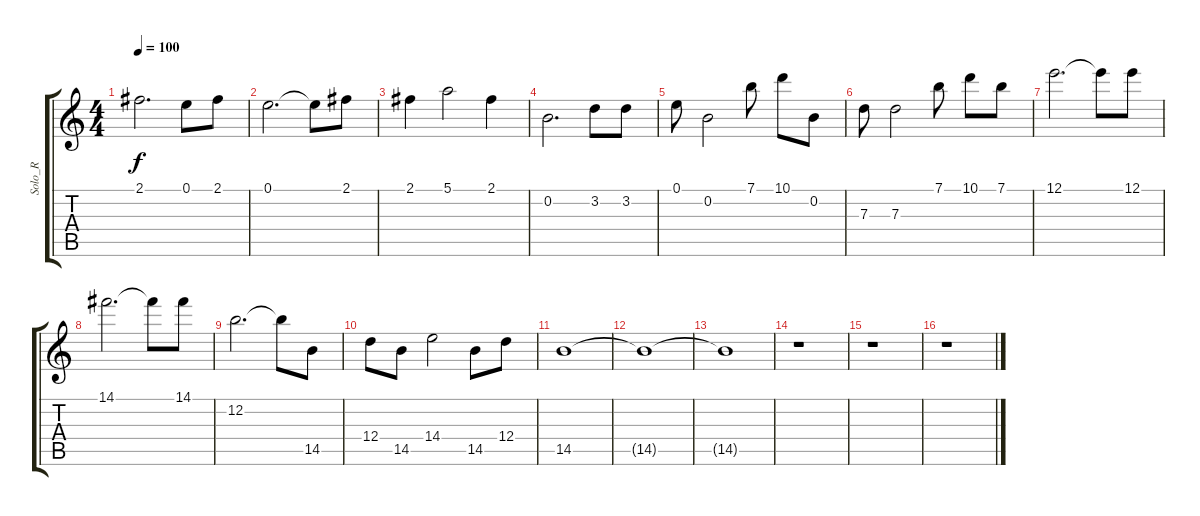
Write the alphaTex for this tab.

\track ("Solo_R" "Solo_R") {instrument overdrivenguitar}
\staff {score tabs}
\tuning (E4 B3 G3 D3 A2 E2) {hide}
\ts (4 4)
\tempo 100
\clef g2
\ks c
2.1.2{d dy f} 0.1.8 2.1.8 |
0.1.2{d} 0.1{t}.8 2.1.8 |
2.1.4 5.1.2 2.1.4 |
0.2.2{d} 3.2.8 3.2.8 |
0.1.8 0.2.2 7.1.8 10.1.8 0.2.8 |
7.3.8 7.3.2 7.1.8 10.1.8 7.1.8 |
12.1.2{d} 12.1{t}.8 12.1.8 |
14.1.2{d} 14.1{t}.8 14.1.8 |
12.2.2{d} 12.2{t}.8 14.5.8 |
12.4.8 14.5.8 14.4.2 14.5.8 12.4.8 |
14.5.1 |
14.5{t}.1 |
14.5{t}.1 |
r.1 |
r.1 |
r.1
